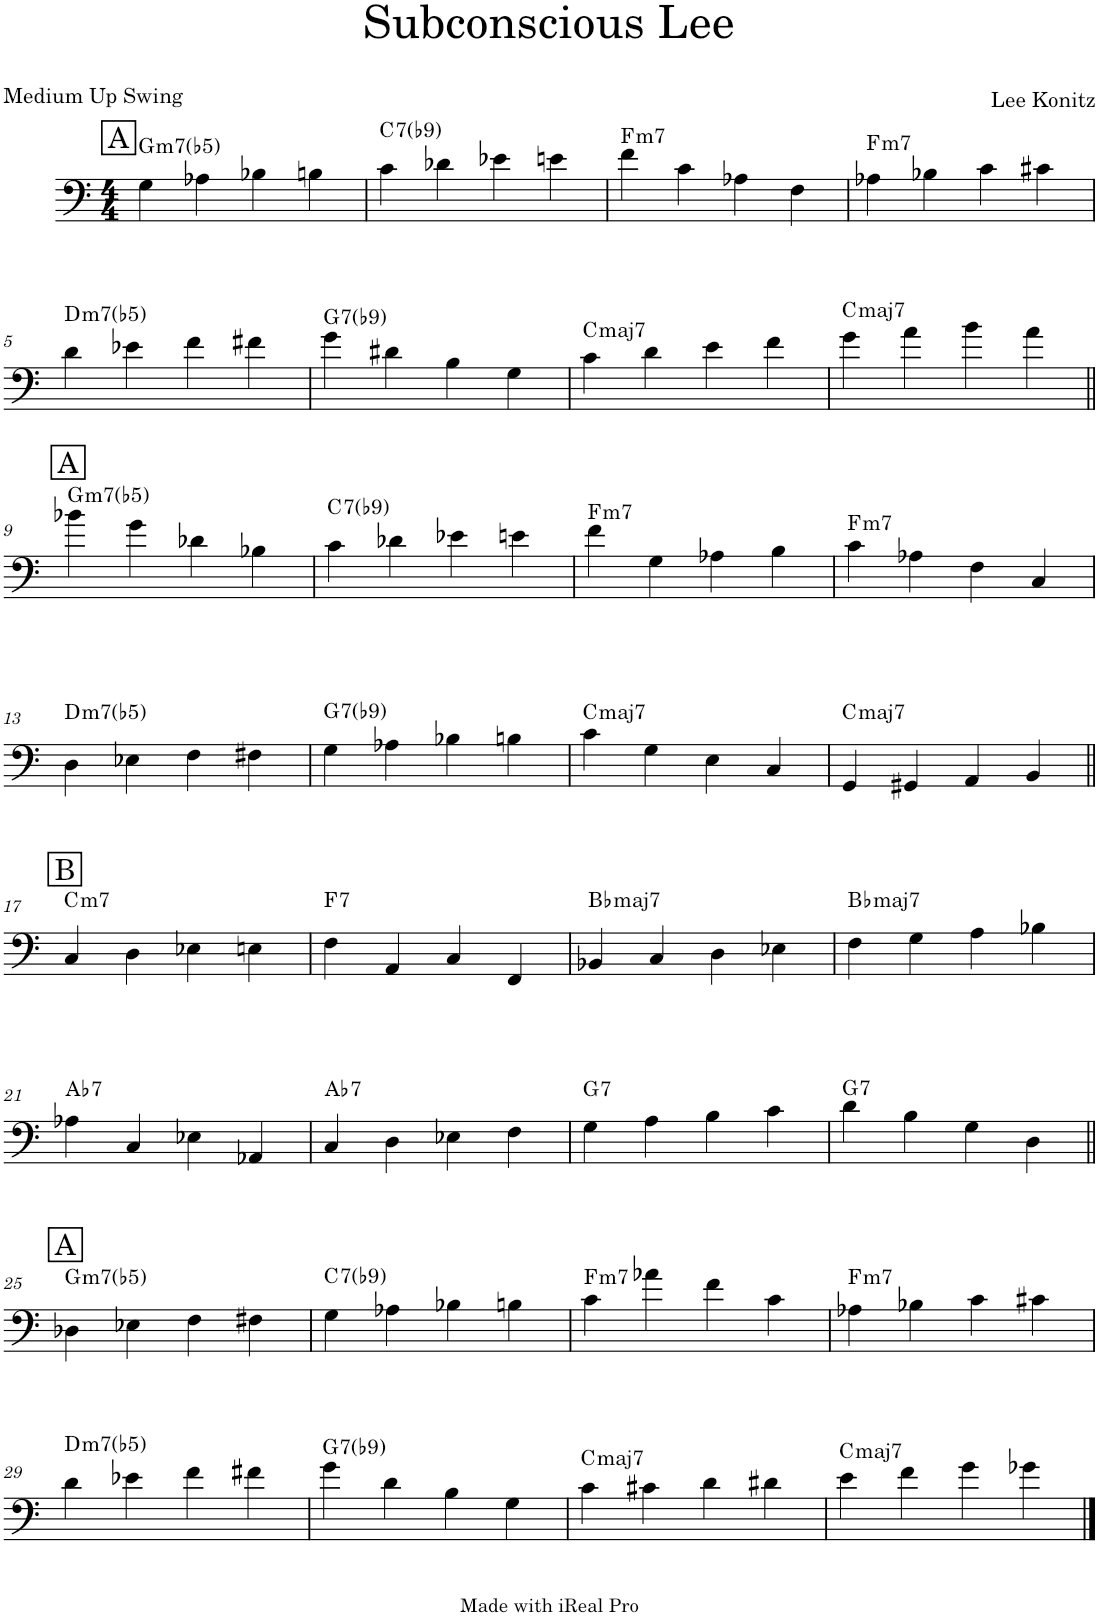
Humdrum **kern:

**kern	**harte
*part1	*part1
*staff1	*
*I"Fretless Electric Bass	*
*I'Frtl. El. B.	*
*clefF4	*
*Trd7c12	*
*k[]	*
*M4/4	*
!!LO:REH:place=s1:a:cj:fs=14:t=A
=1	=1
!	!LO:H:kt=m7(b5)
4G\	G:hdim7
4A-X\	.
4B-X\	.
4Bn\	.
=2	=2
!	!LO:H:kt=7
4c\	C:7(b9)
4d-X\	.
4e-X\	.
4en\	.
=3	=3
!	!LO:H:kt=m7
4f\	F:min7
4c\	.
4A-X\	.
4F\	.
=4	=4
!	!LO:H:kt=m7
4A-X\	F:min7
4B-X\	.
4c\	.
4c#X\	.
!!LO:LB:g=z
=5	=5
!	!LO:H:kt=m7(b5)
4d\	D:hdim7
4e-X\	.
4f\	.
4f#X\	.
=6	=6
!	!LO:H:kt=7
4g\	G:7(b9)
4d#X\	.
4B\	.
4G\	.
=7	=7
!	!LO:H:kt=maj7
4c\	C:maj7
4d\	.
4e\	.
4f\	.
=8	=8
!	!LO:H:kt=maj7
4g\	C:maj7
4a\	.
4b\	.
4a\	.
!!LO:LB:g=z
!!LO:REH:place=s1:a:cj:fs=14:t=A
=9||	=9||
!	!LO:H:kt=m7(b5)
4b-X\	G:hdim7
4g\	.
4d-X\	.
4B-X\	.
=10	=10
!	!LO:H:kt=7
4c\	C:7(b9)
4d-X\	.
4e-X\	.
4en\	.
=11	=11
!	!LO:H:kt=m7
4f\	F:min7
4G\	.
4A-X\	.
4B\	.
=12	=12
!	!LO:H:kt=m7
4c\	F:min7
4A-X\	.
4F\	.
4C/	.
!!LO:LB:g=z
=13	=13
!	!LO:H:kt=m7(b5)
4D\	D:hdim7
4E-X\	.
4F\	.
4F#X\	.
=14	=14
!	!LO:H:kt=7
4G\	G:7(b9)
4A-X\	.
4B-X\	.
4Bn\	.
=15	=15
!	!LO:H:kt=maj7
4c\	C:maj7
4G\	.
4E\	.
4C/	.
=16	=16
!	!LO:H:kt=maj7
4GG/	C:maj7
4GG#X/	.
4AA/	.
4BB/	.
!!LO:LB:g=z
!!LO:REH:place=s1:a:cj:fs=14:t=B
=17||	=17||
!	!LO:H:kt=m7
4C/	C:min7
4D\	.
4E-X\	.
4En\	.
=18	=18
!	!LO:H:kt=7
4F\	F:7
4AA/	.
4C/	.
4FF/	.
=19	=19
!	!LO:H:kt=maj7
4BB-X/	Bb:maj7
4C/	.
4D\	.
4E-X\	.
=20	=20
!	!LO:H:kt=maj7
4F\	Bb:maj7
4G\	.
4A\	.
4B-X\	.
!!LO:LB:g=z
=21	=21
!	!LO:H:kt=7
4A-X\	Ab:7
4C/	.
4E-X\	.
4AA-X/	.
=22	=22
!	!LO:H:kt=7
4C/	Ab:7
4D\	.
4E-X\	.
4F\	.
=23	=23
!	!LO:H:kt=7
4G\	G:7
4A\	.
4B\	.
4c\	.
=24	=24
!	!LO:H:kt=7
4d\	G:7
4B\	.
4G\	.
4D\	.
!!LO:LB:g=z
!!LO:REH:place=s1:a:cj:fs=14:t=A
=25||	=25||
!	!LO:H:kt=m7(b5)
4D-X\	G:hdim7
4E-X\	.
4F\	.
4F#X\	.
=26	=26
!	!LO:H:kt=7
4G\	C:7(b9)
4A-X\	.
4B-X\	.
4Bn\	.
=27	=27
!	!LO:H:kt=m7
4c\	F:min7
4a-X\	.
4f\	.
4c\	.
=28	=28
!	!LO:H:kt=m7
4A-X\	F:min7
4B-X\	.
4c\	.
4c#X\	.
!!LO:LB:g=z
=29	=29
!	!LO:H:kt=m7(b5)
4d\	D:hdim7
4e-X\	.
4f\	.
4f#X\	.
=30	=30
!	!LO:H:kt=7
4g\	G:7(b9)
4d\	.
4B\	.
4G\	.
=31	=31
!	!LO:H:kt=maj7
4c\	C:maj7
4c#X\	.
4d\	.
4d#X\	.
=32	=32
!	!LO:H:kt=maj7
4e\	C:maj7
4f\	.
4g\	.
4g-X\	.
==	==
*-	*-
